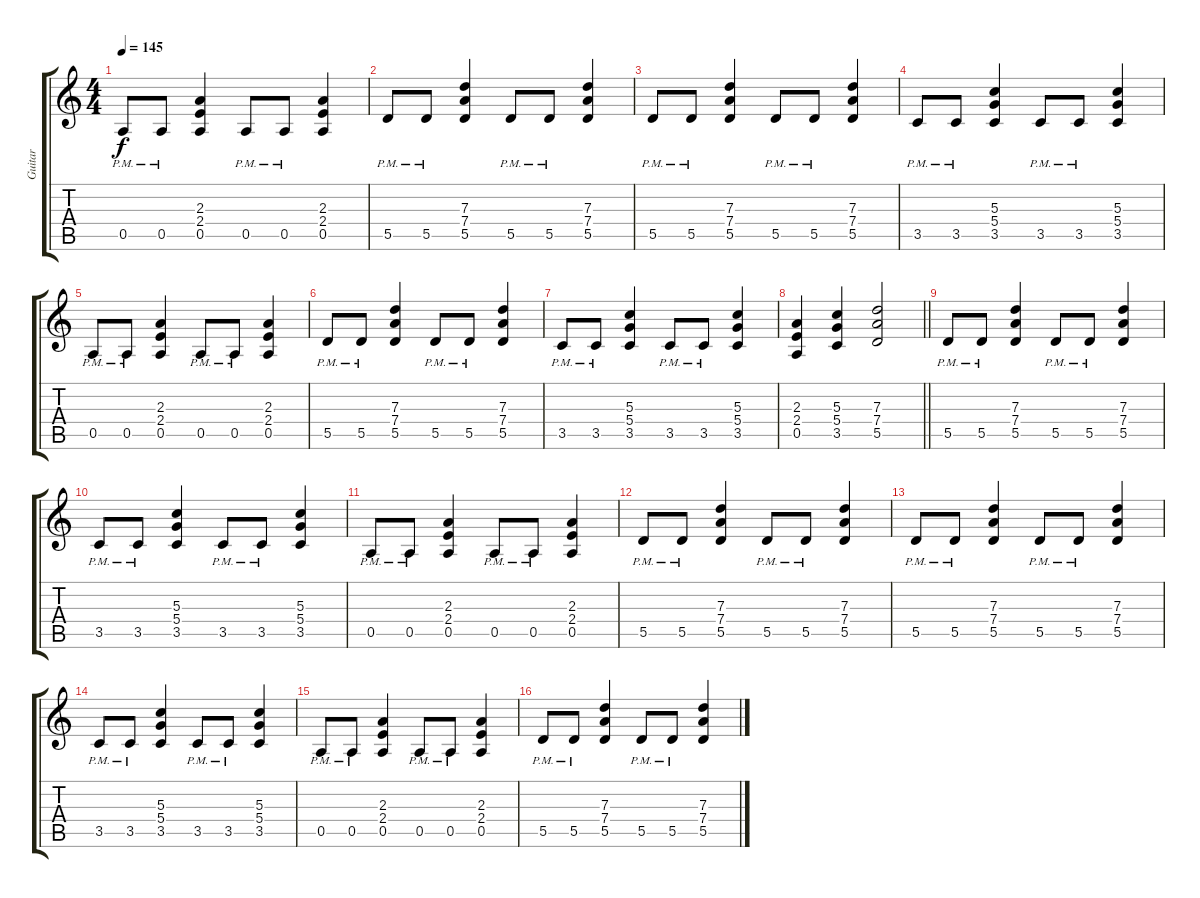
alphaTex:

\track ("Guitar" "Guitar") {instrument distortionguitar}
\staff {score tabs}
\tuning (E4 B3 G3 D3 A2 D2) {hide}
\ts (4 4)
\tempo 145
\clef g2
\ks c
0.5{pm}.8{dy f} 0.5{pm}.8 (2.3 2.4 0.5).4 0.5{pm}.8 0.5{pm}.8 (2.3 2.4 0.5).4 |
5.5{pm}.8 5.5{pm}.8 (7.3 7.4 5.5).4 5.5{pm}.8 5.5{pm}.8 (7.3 7.4 5.5).4 |
5.5{pm}.8 5.5{pm}.8 (7.3 7.4 5.5).4 5.5{pm}.8 5.5{pm}.8 (7.3 7.4 5.5).4 |
3.5{pm}.8 3.5{pm}.8 (5.3 5.4 3.5).4 3.5{pm}.8 3.5{pm}.8 (5.3 5.4 3.5).4 |
0.5{pm}.8 0.5{pm}.8 (2.3 2.4 0.5).4 0.5{pm}.8 0.5{pm}.8 (2.3 2.4 0.5).4 |
5.5{pm}.8 5.5{pm}.8 (7.3 7.4 5.5).4 5.5{pm}.8 5.5{pm}.8 (7.3 7.4 5.5).4 |
3.5{pm}.8 3.5{pm}.8 (5.3 5.4 3.5).4 3.5{pm}.8 3.5{pm}.8 (5.3 5.4 3.5).4 |
\barLineRight lightlight
(2.3 2.4 0.5).4 (5.3 5.4 3.5).4 (7.3 7.4 5.5).2 |
5.5{pm}.8 5.5{pm}.8 (7.3 7.4 5.5).4 5.5{pm}.8 5.5{pm}.8 (7.3 7.4 5.5).4 |
3.5{pm}.8 3.5{pm}.8 (5.3 5.4 3.5).4 3.5{pm}.8 3.5{pm}.8 (5.3 5.4 3.5).4 |
0.5{pm}.8 0.5{pm}.8 (2.3 2.4 0.5).4 0.5{pm}.8 0.5{pm}.8 (2.3 2.4 0.5).4 |
5.5{pm}.8 5.5{pm}.8 (7.3 7.4 5.5).4 5.5{pm}.8 5.5{pm}.8 (7.3 7.4 5.5).4 |
5.5{pm}.8 5.5{pm}.8 (7.3 7.4 5.5).4 5.5{pm}.8 5.5{pm}.8 (7.3 7.4 5.5).4 |
3.5{pm}.8 3.5{pm}.8 (5.3 5.4 3.5).4 3.5{pm}.8 3.5{pm}.8 (5.3 5.4 3.5).4 |
0.5{pm}.8 0.5{pm}.8 (2.3 2.4 0.5).4 0.5{pm}.8 0.5{pm}.8 (2.3 2.4 0.5).4 |
5.5{pm}.8 5.5{pm}.8 (7.3 7.4 5.5).4 5.5{pm}.8 5.5{pm}.8 (7.3 7.4 5.5).4
